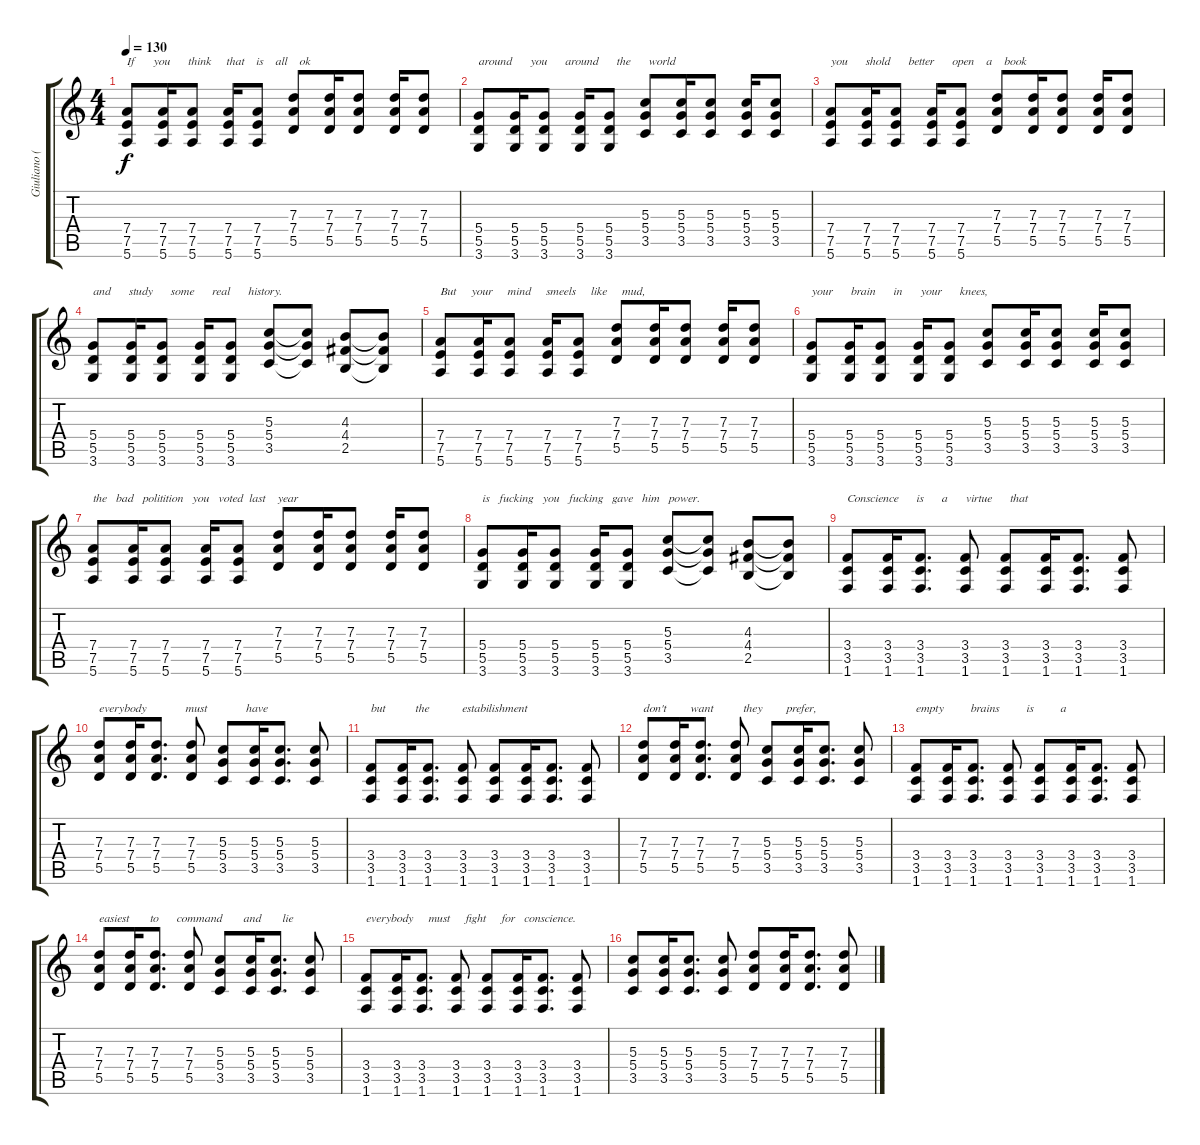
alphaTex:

\track ("Giuliano (Phillyp)" "Giuliano (") {instrument distortionguitar}
\staff {score tabs}
\tuning (E4 B3 G3 D3 A2 E2) {hide}
\ts (4 4)
\tempo 130
\clef g2
\ks c
(7.4 7.5 5.6).8{txt "If      you      think     that    is    all    ok" dy f} (7.4 7.5 5.6).16 (7.4 7.5 5.6).8 (7.4 7.5 5.6).16 (7.4 7.5 5.6).8 (7.3 7.4 5.5).8 (7.3 7.4 5.5).16 (7.3 7.4 5.5).8 (7.3 7.4 5.5).16 (7.3 7.4 5.5).8 |
(5.4 5.5 3.6).8{txt "around      you      around      the      world"} (5.4 5.5 3.6).16 (5.4 5.5 3.6).8 (5.4 5.5 3.6).16 (5.4 5.5 3.6).8 (5.3 5.4 3.5).8 (5.3 5.4 3.5).16 (5.3 5.4 3.5).8 (5.3 5.4 3.5).16 (5.3 5.4 3.5).8 |
(7.4 7.5 5.6).8{txt "you      shold      better      open    a    book "} (7.4 7.5 5.6).16 (7.4 7.5 5.6).8 (7.4 7.5 5.6).16 (7.4 7.5 5.6).8 (7.3 7.4 5.5).8 (7.3 7.4 5.5).16 (7.3 7.4 5.5).8 (7.3 7.4 5.5).16 (7.3 7.4 5.5).8 |
(5.4 5.5 3.6).8{txt "and      study      some      real      history."} (5.4 5.5 3.6).16 (5.4 5.5 3.6).8 (5.4 5.5 3.6).16 (5.4 5.5 3.6).8 (5.3 5.4 3.5).8 (5.3{t} 5.4{t} 3.5{t}).8 (4.3 4.4 2.5).8 (4.3{t} 4.4{t} 2.5{t}).8 |
(7.4 7.5 5.6).8{txt "But     your     mind     smeels     like     mud,"} (7.4 7.5 5.6).16 (7.4 7.5 5.6).8 (7.4 7.5 5.6).16 (7.4 7.5 5.6).8 (7.3 7.4 5.5).8 (7.3 7.4 5.5).16 (7.3 7.4 5.5).8 (7.3 7.4 5.5).16 (7.3 7.4 5.5).8 |
(5.4 5.5 3.6).8{txt "your      brain      in      your      knees,"} (5.4 5.5 3.6).16 (5.4 5.5 3.6).8 (5.4 5.5 3.6).16 (5.4 5.5 3.6).8 (5.3 5.4 3.5).8 (5.3 5.4 3.5).16 (5.3 5.4 3.5).8 (5.3 5.4 3.5).16 (5.3 5.4 3.5).8 |
(7.4 7.5 5.6).8{txt "the   bad   politition   you   voted  last    year"} (7.4 7.5 5.6).16 (7.4 7.5 5.6).8 (7.4 7.5 5.6).16 (7.4 7.5 5.6).8 (7.3 7.4 5.5).8 (7.3 7.4 5.5).16 (7.3 7.4 5.5).8 (7.3 7.4 5.5).16 (7.3 7.4 5.5).8 |
(5.4 5.5 3.6).8{txt "is   fucking   you   fucking   gave   him   power."} (5.4 5.5 3.6).16 (5.4 5.5 3.6).8 (5.4 5.5 3.6).16 (5.4 5.5 3.6).8 (5.3 5.4 3.5).8 (5.3{t} 5.4{t} 3.5{t}).8 (4.3 4.4 2.5).8 (4.3{t} 4.4{t} 2.5{t}).8 |
(3.4 3.5 1.6).8{txt "Conscience      is      a      virtue      that"} (3.4 3.5 1.6).16 (3.4 3.5 1.6).8{d} (3.4 3.5 1.6).8 (3.4 3.5 1.6).8 (3.4 3.5 1.6).16 (3.4 3.5 1.6).8{d} (3.4 3.5 1.6).8 |
(7.3 7.4 5.5).8{txt "everybody             must             have"} (7.3 7.4 5.5).16 (7.3 7.4 5.5).8{d} (7.3 7.4 5.5).8 (5.3 5.4 3.5).8 (5.3 5.4 3.5).16 (5.3 5.4 3.5).8{d} (5.3 5.4 3.5).8 |
(3.4 3.5 1.6).8{txt "but          the           estabilishment "} (3.4 3.5 1.6).16 (3.4 3.5 1.6).8{d} (3.4 3.5 1.6).8 (3.4 3.5 1.6).8 (3.4 3.5 1.6).16 (3.4 3.5 1.6).8{d} (3.4 3.5 1.6).8 |
(7.3 7.4 5.5).8{txt "don't        want          they        prefer, "} (7.3 7.4 5.5).16 (7.3 7.4 5.5).8{d} (7.3 7.4 5.5).8 (5.3 5.4 3.5).8 (5.3 5.4 3.5).16 (5.3 5.4 3.5).8{d} (5.3 5.4 3.5).8 |
(3.4 3.5 1.6).8{txt "empty         brains         is         a"} (3.4 3.5 1.6).16 (3.4 3.5 1.6).8{d} (3.4 3.5 1.6).8 (3.4 3.5 1.6).8 (3.4 3.5 1.6).16 (3.4 3.5 1.6).8{d} (3.4 3.5 1.6).8 |
(7.3 7.4 5.5).8{txt "easiest       to      command       and       lie "} (7.3 7.4 5.5).16 (7.3 7.4 5.5).8{d} (7.3 7.4 5.5).8 (5.3 5.4 3.5).8 (5.3 5.4 3.5).16 (5.3 5.4 3.5).8{d} (5.3 5.4 3.5).8 |
(3.4 3.5 1.6).8{txt "everybody     must     fight     for   conscience."} (3.4 3.5 1.6).16 (3.4 3.5 1.6).8{d} (3.4 3.5 1.6).8 (3.4 3.5 1.6).8 (3.4 3.5 1.6).16 (3.4 3.5 1.6).8{d} (3.4 3.5 1.6).8 |
(5.3 5.4 3.5).8 (5.3 5.4 3.5).16 (5.3 5.4 3.5).8{d} (5.3 5.4 3.5).8 (7.3 7.4 5.5).8 (7.3 7.4 5.5).16 (7.3 7.4 5.5).8{d} (7.3 7.4 5.5).8
